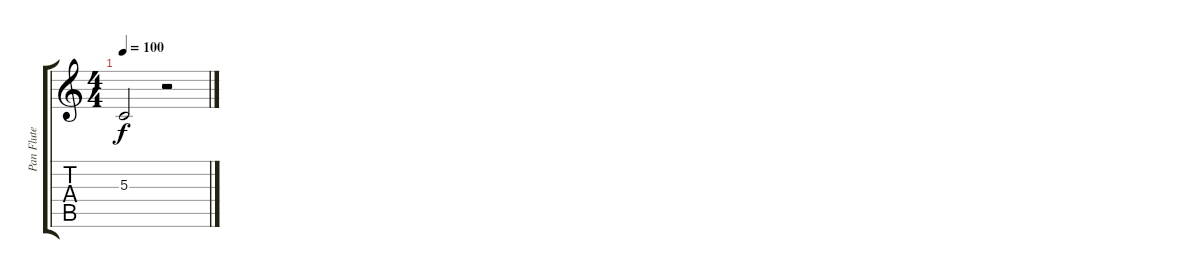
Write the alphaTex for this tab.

\track ("Pan Flute" "Pan Flute") {instrument panflute}
\staff {score tabs}
\tuning (E4 B3 G3 D3 A2 E2) {hide}
\ts (4 4)
\tempo 100
\clef g2
\ks c
5.3{t}.2{dy f volume 5} r.2
